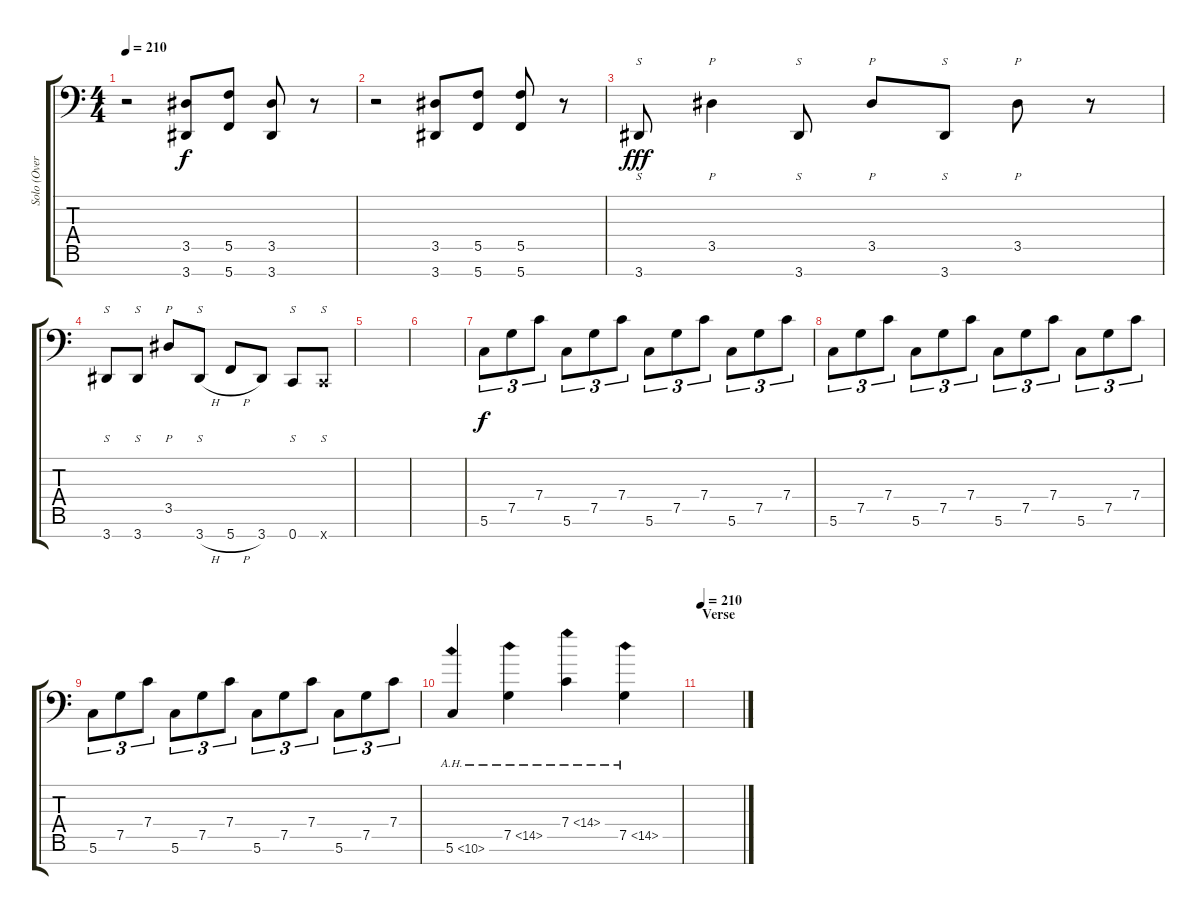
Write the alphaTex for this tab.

\track ("Solo (Overdub)" "Solo (Over") {instrument overdrivenguitar}
\staff {score tabs}
\tuning (D4 A3 F3 F2 C2 G1 C1) {hide}
\ts (4 4)
\tempo 210
\clef f4
\ks c
r.2{dy f} (3.5 3.7).8 (5.5 5.7).8 (3.5 3.7).8 r.8 |
r.2 (3.5 3.7).8 (5.5 5.7).8 (5.5 5.7).8 r.8 |
3.7.8{s dy fff volume 12 instrument slapbass1} 3.5.4{p} 3.7.8{s} 3.5.8{p} 3.7.8{s} 3.5.8{p} r.8 |
3.7.8{s} 3.7.8{s} 3.5.8{p} 3.7{h}.8{s} 5.7{h}.8 3.7.8 0.7.8{s} 0.7{x}.8{s} |
|
|
5.6.8{tu (3 2) dy f instrument electricbasspick} 7.5.8{tu (3 2)} 7.4.8{tu (3 2)} 5.6.8{tu (3 2)} 7.5.8{tu (3 2)} 7.4.8{tu (3 2)} 5.6.8{tu (3 2)} 7.5.8{tu (3 2)} 7.4.8{tu (3 2)} 5.6.8{tu (3 2)} 7.5.8{tu (3 2)} 7.4.8{tu (3 2)} |
5.6.8{tu (3 2)} 7.5.8{tu (3 2)} 7.4.8{tu (3 2)} 5.6.8{tu (3 2)} 7.5.8{tu (3 2)} 7.4.8{tu (3 2)} 5.6.8{tu (3 2)} 7.5.8{tu (3 2)} 7.4.8{tu (3 2)} 5.6.8{tu (3 2)} 7.5.8{tu (3 2)} 7.4.8{tu (3 2)} |
5.6.8{tu (3 2)} 7.5.8{tu (3 2)} 7.4.8{tu (3 2)} 5.6.8{tu (3 2)} 7.5.8{tu (3 2)} 7.4.8{tu (3 2)} 5.6.8{tu (3 2)} 7.5.8{tu (3 2)} 7.4.8{tu (3 2)} 5.6.8{tu (3 2)} 7.5.8{tu (3 2)} 7.4.8{tu (3 2)} |
5.6{ah 5}.4{volume 16} 7.5{ah 7}.4 7.4{ah 7}.4 7.5{ah 7}.4 |
\section ("" "Verse")
\tempo 210
